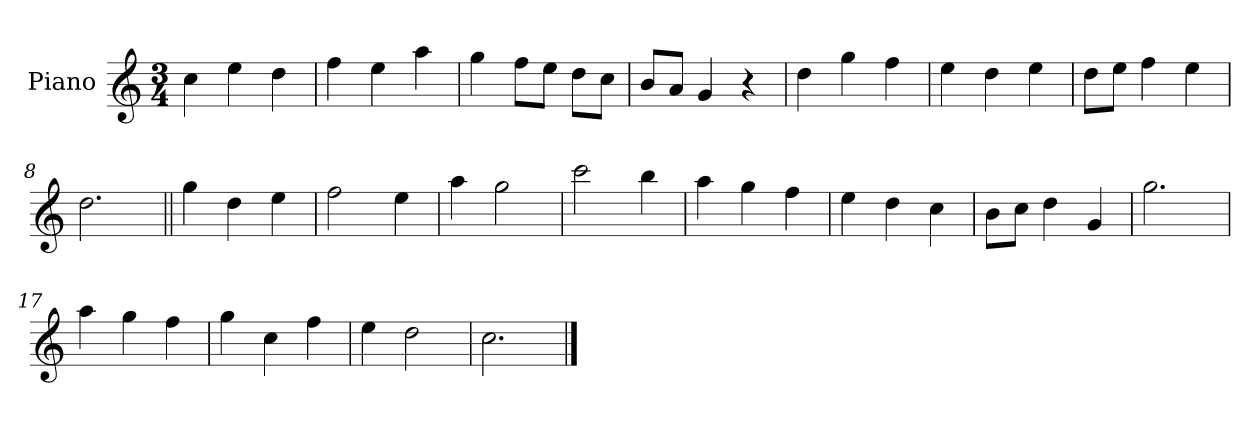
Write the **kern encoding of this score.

**kern
*part1
*staff1
*I"Piano
*I'Pno.
*clefG2
*k[]
*M3/4
=1
4cc\
4ee\
4dd\
=2
4ff\
4ee\
4aa\
=3
4gg\
8ff\L
8ee\J
8dd\L
8cc\J
=4
8b/L
8a/J
4g/
4r
=5
4dd\
4gg\
4ff\
=6
4ee\
4dd\
4ee\
=7
8dd\L
8ee\J
4ff\
4ee\
=8
2.dd\
=9||
4gg\
4dd\
4ee\
=10
2ff\
4ee\
!!LO:LB:g=z
=11
4aa\
2gg\
=12
2ccc\
4bb\
=13
4aa\
4gg\
4ff\
=14
4ee\
4dd\
4cc\
=15
8b\L
8cc\J
4dd\
4g/
=16
2.gg\
=17
4aa\
4gg\
4ff\
=18
4gg\
4cc\
4ff\
=19
4ee\
2dd\
=20
2.cc\
==
*-
